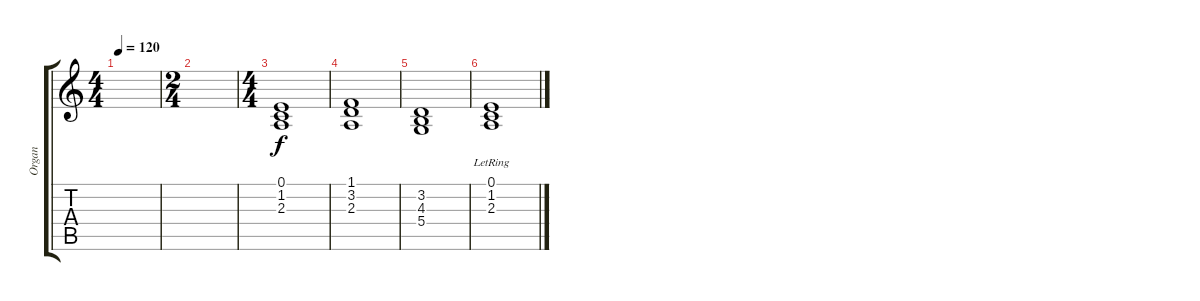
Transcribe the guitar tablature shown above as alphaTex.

\track ("Organ" "Organ") {instrument reedorgan}
\staff {score tabs}
\tuning (E4 B3 G3 D3 A2 E2) {hide}
\ts (4 4)
\tempo 120
\clef g2
\ks c
|
\ts (2 4)
|
\ts (4 4)
(0.1 1.2 2.3).1 |
(1.1 3.2 2.3).1 |
(3.2 4.3 5.4).1 |
(0.1 1.2{lr} 2.3).1
